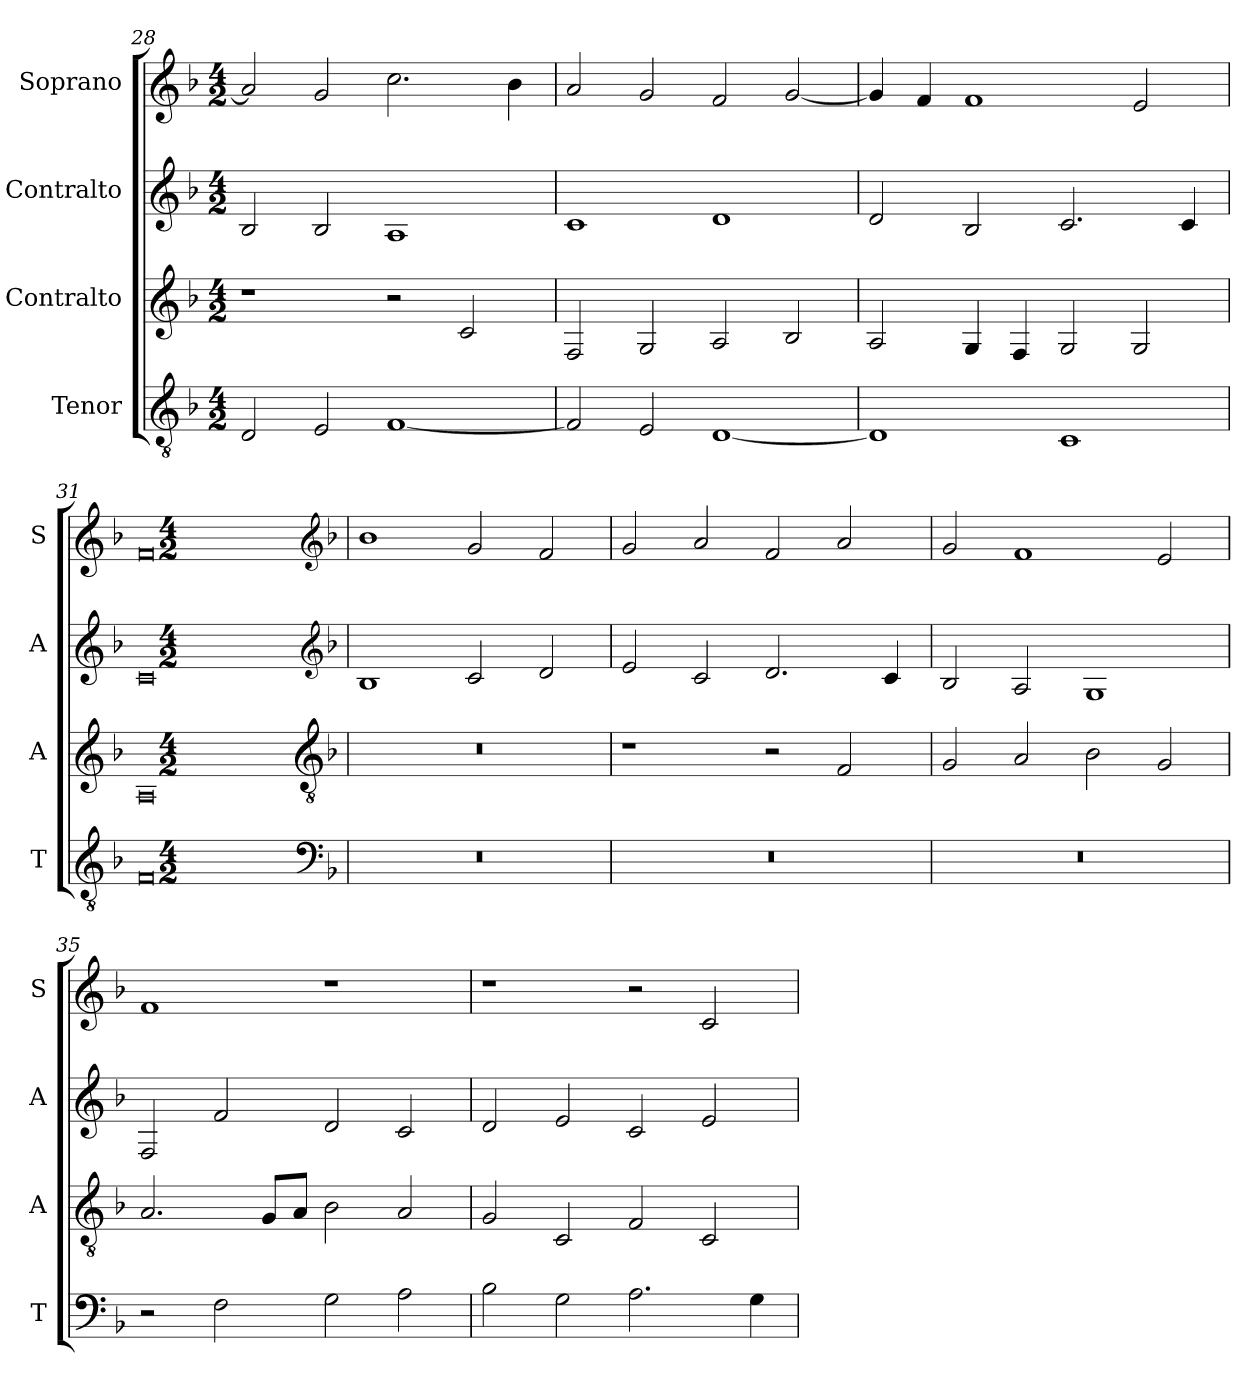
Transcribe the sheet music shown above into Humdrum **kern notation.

**kern	**kern	**kern	**kern
*part4	*part3	*part2	*part1
*staff4	*staff3	*staff2	*staff1
*I"Tenor	*I"Contralto	*I"Contralto	*I"Soprano
*I'T	*I'A	*I'A	*I'S
*clefGv2	*clefG2	*clefG2	*clefG2
*k[b-]	*k[b-]	*k[b-]	*k[b-]
*F:ion	*F:ion	*F:ion	*F:ion
*M4/2	*M4/2	*M4/2	*M4/2
=28	=28	=28	=28
2D	1r	2B-	2a]
2E	.	2B-	2g
[1F	2r	1A	2.cc
.	2c	.	.
.	.	.	4b-
=29	=29	=29	=29
2F]	2F	1c	2a
2E	2G	.	2g
[1D	2A	1d	2f
.	2B-	.	[2g
=30	=30	=30	=30
1D]	2A	2d	4g]
.	.	.	4f
.	4G	2B-	1f
.	4F	.	.
1C	2G	2.c	.
.	2G	.	2e
.	.	4c	.
=31	=31	=31	=31
0F	0A	0c	0f
*clefF4	*clefGv2	*clefG2	*clefG2
*k[b-]	*k[b-]	*k[b-]	*k[b-]
*F:ion	*F:ion	*F:ion	*F:ion
*M4/2	*M4/2	*M4/2	*M4/2
=32	=32	=32	=32
0r	0r	1B-	1b-
.	.	2c	2g
.	.	2d	2f
=33	=33	=33	=33
0r	1r	2e	2g
.	.	2c	2a
.	2r	2.d	2f
.	2F	.	2a
.	.	4c	.
=34	=34	=34	=34
0r	2G	2B-	2g
.	2A	2A	1f
.	2B-	1G	.
.	2G	.	2e
=35	=35	=35	=35
2r	2.A	2F	1f
2F	.	2f	.
.	8G/L	.	.
.	8A/J	.	.
2G	2B-	2d	1r
2A	2A	2c	.
=36	=36	=36	=36
2B-	2G	2d	1r
2G	2C	2e	.
2.A	2F	2c	2r
.	2C	2e	2c
4G	.	.	.
=	=	=	=
*-	*-	*-	*-
